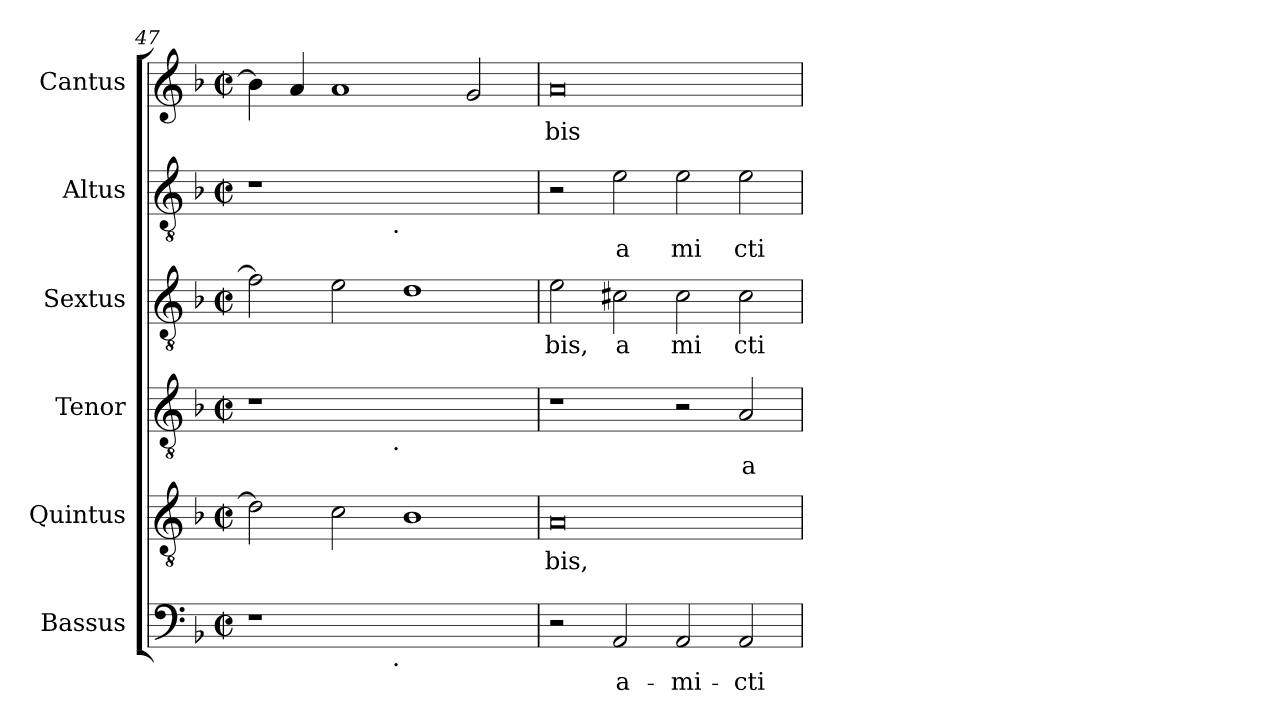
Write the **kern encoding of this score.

**kern	**text	**kern	**text	**kern	**text	**kern	**text	**kern	**text	**kern	**text
*part6	*part6	*part5	*part5	*part4	*part4	*part3	*part3	*part2	*part2	*part1	*part1
*staff6	*staff6	*staff5	*staff5	*staff4	*staff4	*staff3	*staff3	*staff2	*staff2	*staff1	*staff1
*I"Bassus	*	*I"Quintus	*	*I"Tenor	*	*I"Sextus	*	*I"Altus	*	*I"Cantus	*
*clefF4	*	*clefGv2	*	*clefGv2	*	*clefGv2	*	*clefGv2	*	*clefG2	*
*k[b-]	*	*k[b-]	*	*k[b-]	*	*k[b-]	*	*k[b-]	*	*k[b-]	*
*F:	*	*F:	*	*F:	*	*F:	*	*F:	*	*F:	*
*M2/2	*	*M2/2	*	*M2/2	*	*M2/2	*	*M2/2	*	*M2/2	*
*met(c|)	*	*met(c|)	*	*met(c|)	*	*met(c|)	*	*met(c|)	*	*met(c|)	*
=47	=47	=47	=47	=47	=47	=47	=47	=47	=47	=47	=47
!	!	!	!LO:LY:b:cj	!	!	!	!LO:LY:b:cj	!	!	!	!LO:LY:b:cj
*^	*	*	*	*^	*	*	*	*^	*	*	*
1r	2ryy	.	2d\]	.	1r	2ryy	.	2f\]	.	1r	2ryy	.	4b-\]	.
!	!	!	!	!	!	!	!	!	!	!	!	!	!	!LO:LY:b:cj
.	.	.	.	.	.	.	.	.	.	.	.	.	4a/	.
!	!	!	!	!LO:LY:b:cj	!	!	!	!	!LO:LY:b:cj	!	!	!	!	!LO:LY:b:cj
.	4...ryy	.	2c\	.	.	4...ryy	.	2e\	.	.	4...ryy	.	1a	.
!	!	!	!	!	!	!	!	!	!	!	!LO:TX:b:t=.	!	!	!
!	!	!	!	!	!	!LO:TX:b:t=.	!	!	!	!	!	!	!	!
!	!LO:TX:b:t=.	!	!	!	!	!	!	!	!	!	!	!	!	!
.	1ryy	.	.	.	.	1ryy	.	.	.	.	1ryy	.	.	.
!	!	!	!	!LO:LY:b:cj	!	!	!	!	!LO:LY:b:cj	!	!	!	!	!
1ryy	.	.	1B-	.	1ryy	.	.	1d	.	1ryy	.	.	.	.
!	!	!	!	!	!	!	!	!	!	!	!	!	!	!LO:LY:b:cj
.	.	.	.	.	.	.	.	.	.	.	.	.	2g/	.
.	32ryy	.	.	.	.	32ryy	.	.	.	.	32ryy	.	.	.
=48	=48	=48	=48	=48	=48	=48	=48	=48	=48	=48	=48	=48	=48	=48
!	!	!	!	!LO:LY:b:cj	!	!	!	!	!LO:LY:b:cj	!	!	!	!	!LO:LY:b:cj
*v	*v	*	*	*	*v	*v	*	*	*	*v	*v	*	*	*
2r	.	0A	bis,	1r	.	2e\	bis,	2r	.	0a	bis
!	!LO:LY:b:cj	!	!	!	!	!	!LO:LY:b:cj	!	!LO:LY:b:cj	!	!
2AA/	a-	.	.	.	.	2c#X\	a	2e\	a	.	.
!	!LO:LY:b:cj	!	!	!	!	!	!LO:LY:b:cj	!	!LO:LY:b:cj	!	!
2AA/	-mi-	.	.	2r	.	2c#\	mi	2e\	mi	.	.
!	!LO:LY:b:cj	!	!	!	!LO:LY:b:cj	!	!LO:LY:b:cj	!	!LO:LY:b:cj	!	!
2AA/	-cti	.	.	2A/	a	2c#\	cti	2e\	cti	.	.
=	=	=	=	=	=	=	=	=	=	=	=
*-	*-	*-	*-	*-	*-	*-	*-	*-	*-	*-	*-
